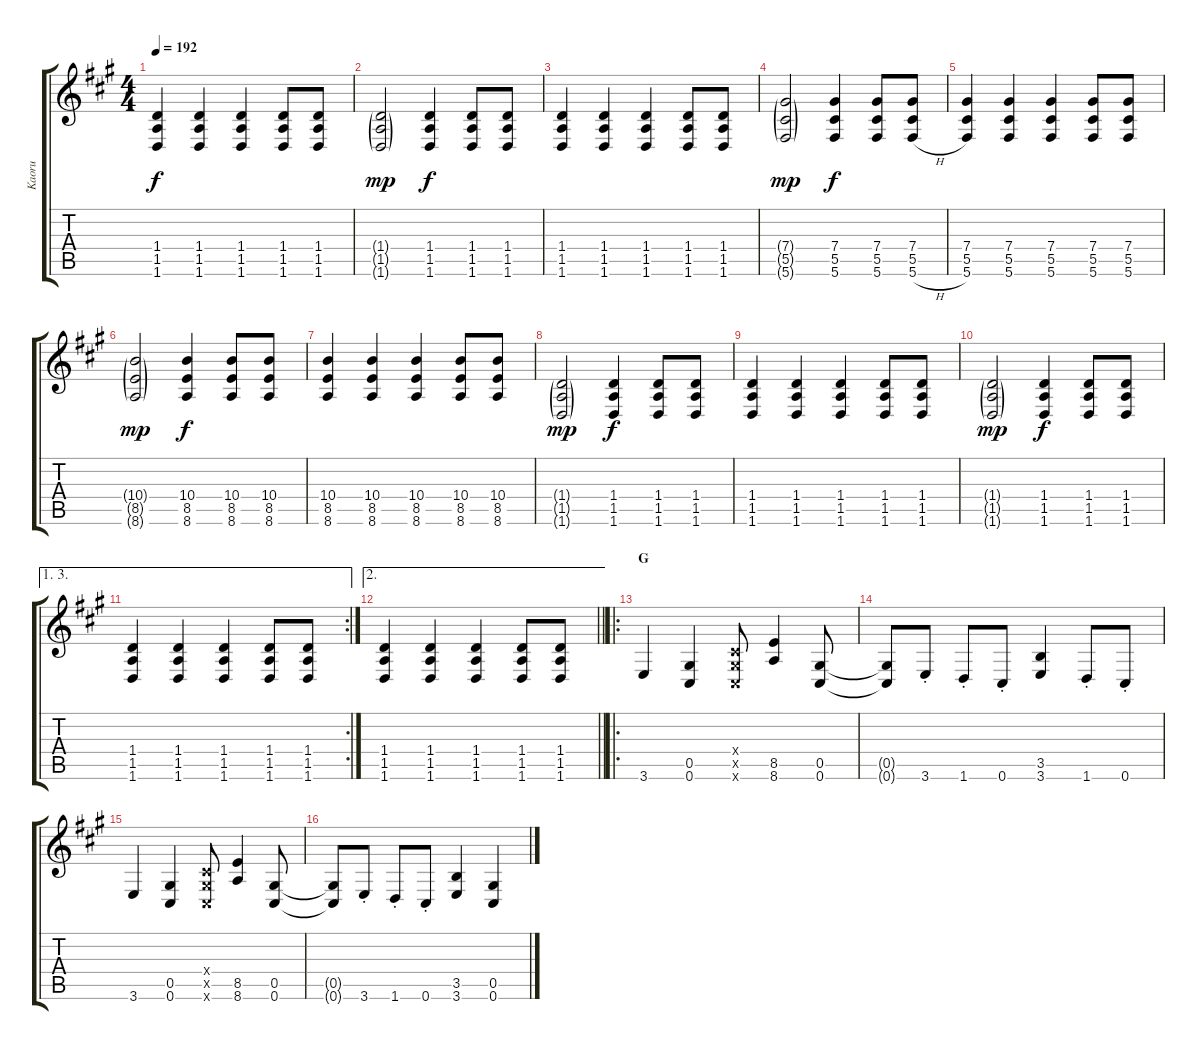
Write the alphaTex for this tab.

\track ("Kaoru" "Kaoru") {instrument overdrivenguitar}
\staff {score tabs}
\tuning (Eb4 Bb3 Gb3 Db3 Ab2 Db2) {hide}
\ts (4 4)
\tempo 192
\clef g2
\ks a
(1.4 1.5 1.6).4{dy f} (1.4 1.5 1.6).4 (1.4 1.5 1.6).4 (1.4 1.5 1.6).8 (1.4 1.5 1.6).8 |
(1.4{g} 1.5{g} 1.6{g}).2{dy mp} (1.4 1.5 1.6).4{dy f} (1.4 1.5 1.6).8 (1.4 1.5 1.6).8 |
(1.4 1.5 1.6).4 (1.4 1.5 1.6).4 (1.4 1.5 1.6).4 (1.4 1.5 1.6).8 (1.4 1.5 1.6).8 |
(7.4{g} 5.5{g} 5.6{g}).2{dy mp} (7.4 5.5 5.6).4{dy f} (7.4 5.5 5.6).8 (7.4 5.5 5.6{h}).8 |
(7.4 5.5 5.6).4 (7.4 5.5 5.6).4 (7.4 5.5 5.6).4 (7.4 5.5 5.6).8 (7.4 5.5 5.6).8 |
(10.4{g} 8.5{g} 8.6{g}).2{dy mp} (10.4 8.5 8.6).4{dy f} (10.4 8.5 8.6).8 (10.4 8.5 8.6).8 |
(10.4 8.5 8.6).4 (10.4 8.5 8.6).4 (10.4 8.5 8.6).4 (10.4 8.5 8.6).8 (10.4 8.5 8.6).8 |
(1.4{g} 1.5{g} 1.6{g}).2{dy mp} (1.4 1.5 1.6).4{dy f} (1.4 1.5 1.6).8 (1.4 1.5 1.6).8 |
(1.4 1.5 1.6).4 (1.4 1.5 1.6).4 (1.4 1.5 1.6).4 (1.4 1.5 1.6).8 (1.4 1.5 1.6).8 |
(1.4{g} 1.5{g} 1.6{g}).2{dy mp} (1.4 1.5 1.6).4{dy f} (1.4 1.5 1.6).8 (1.4 1.5 1.6).8 |
\ae (1 3)
\rc 2
(1.4 1.5 1.6).4 (1.4 1.5 1.6).4 (1.4 1.5 1.6).4 (1.4 1.5 1.6).8 (1.4 1.5 1.6).8 |
\ae 2
\barLineRight lightlight
(1.4 1.5 1.6).4 (1.4 1.5 1.6).4 (1.4 1.5 1.6).4 (1.4 1.5 1.6).8 (1.4 1.5 1.6).8 |
\ro
\section ("" "G")
3.6.4 (0.5 0.6).4 (0.4{x} 0.5{x} 0.6{x}).8 (8.5 8.6).4 (0.5 0.6).8 |
(0.5{t} 0.6{t}).8 3.6{st}.8 1.6{st}.8 0.6{st}.8 (3.5 3.6).4 1.6{st}.8 0.6{st}.8 |
3.6.4 (0.5 0.6).4 (0.4{x} 0.5{x} 0.6{x}).8 (8.5 8.6).4 (0.5 0.6).8 |
(0.5{t} 0.6{t}).8 3.6{st}.8 1.6{st}.8 0.6{st}.8 (3.5 3.6).4 (0.5 0.6).4
